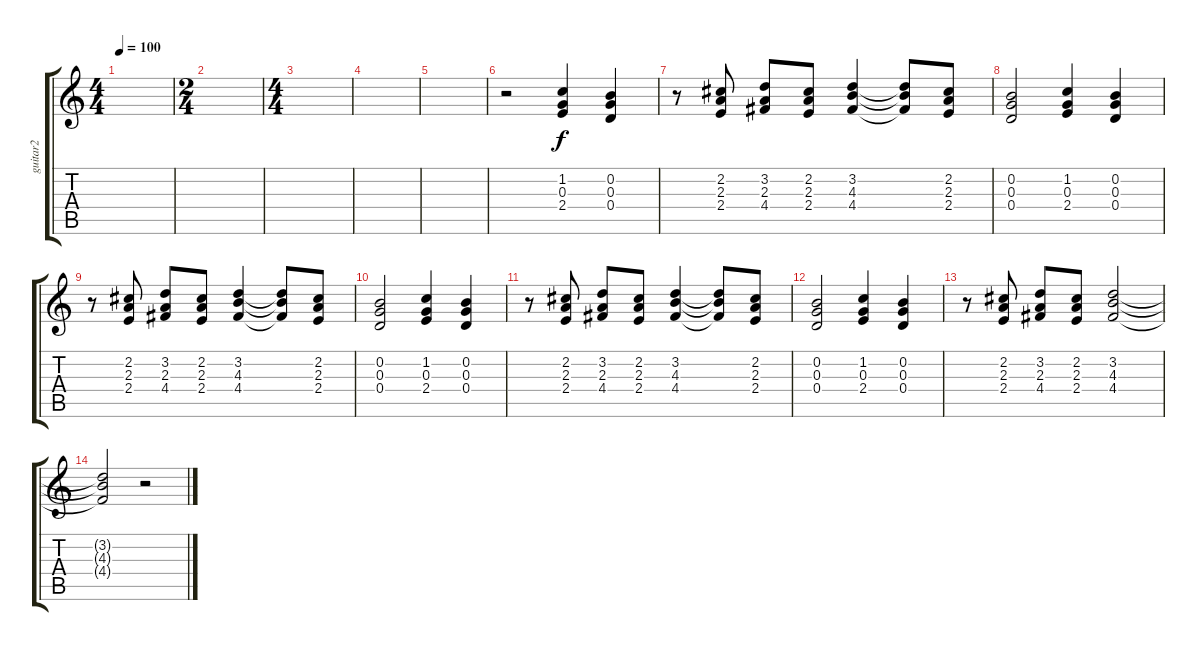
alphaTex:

\track ("guitar2" "guitar2") {instrument electricguitarclean}
\staff {score tabs}
\tuning (E4 B3 G3 D3 A2 E2) {hide}
\ts (4 4)
\tempo 100
\clef g2
\ks c
|
\ts (2 4)
|
\ts (4 4)
|
|
|
r.2 (1.2 0.3 2.4).4 (0.2 0.3 0.4).4 |
r.8 (2.2 2.3 2.4).8 (3.2 2.3 4.4).8 (2.2 2.3 2.4).8 (3.2 4.3 4.4).4 (3.2{t} 4.3{t} 4.4{t}).8 (2.2 2.3 2.4).8 |
(0.2 0.3 0.4).2 (1.2 0.3 2.4).4 (0.2 0.3 0.4).4 |
r.8 (2.2 2.3 2.4).8 (3.2 2.3 4.4).8 (2.2 2.3 2.4).8 (3.2 4.3 4.4).4 (3.2{t} 4.3{t} 4.4{t}).8 (2.2 2.3 2.4).8 |
(0.2 0.3 0.4).2 (1.2 0.3 2.4).4 (0.2 0.3 0.4).4 |
r.8 (2.2 2.3 2.4).8 (3.2 2.3 4.4).8 (2.2 2.3 2.4).8 (3.2 4.3 4.4).4 (3.2{t} 4.3{t} 4.4{t}).8 (2.2 2.3 2.4).8 |
(0.2 0.3 0.4).2 (1.2 0.3 2.4).4 (0.2 0.3 0.4).4 |
r.8 (2.2 2.3 2.4).8 (3.2 2.3 4.4).8 (2.2 2.3 2.4).8 (3.2 4.3 4.4).2 |
(3.2{t} 4.3{t} 4.4{t}).2 r.2
